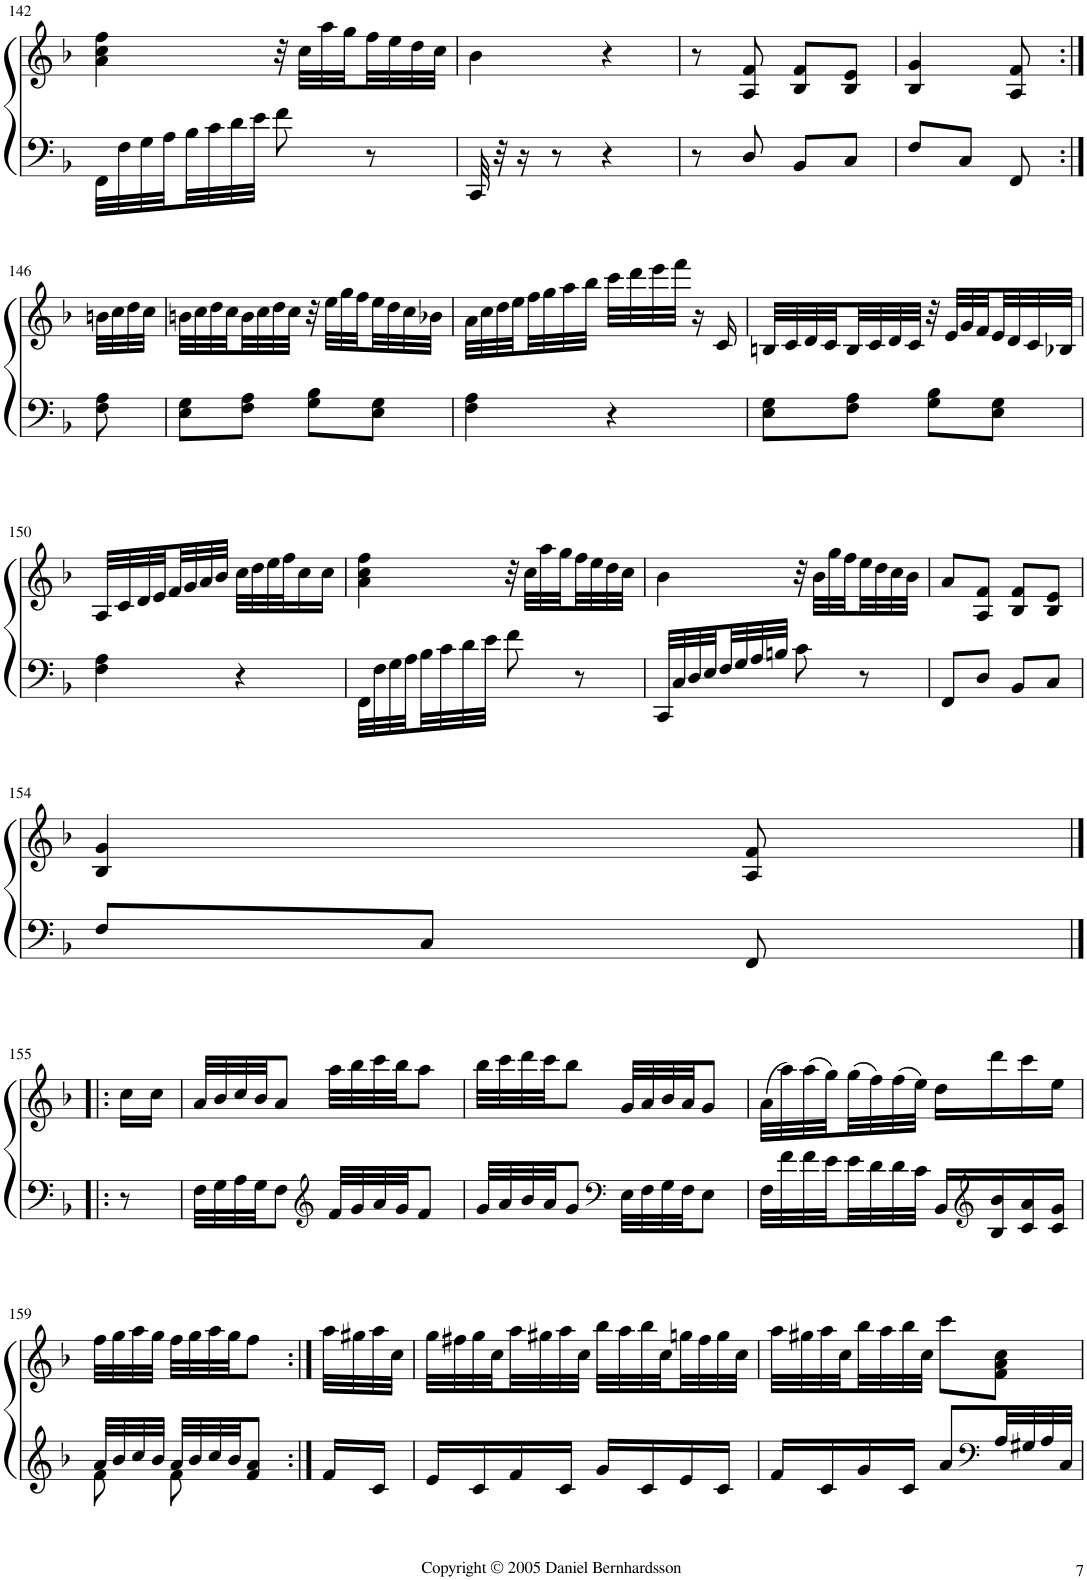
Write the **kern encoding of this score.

**kern	**kern
*part1	*part1
*staff2	*staff1
*I"Piano	*
*I'Pno.	*
!!LO:PB:g=z
*clefF4	*clefG2
*k[b-]	*k[b-]
*F:	*F:
*M2/4	*M2/4
=142	=142
32FF\LLL	4a\ 4cc\ 4ff\
32F\	.
32G\	.
32A\	.
32B-\	.
32c\	.
32d\	.
32e\JJJ	.
8f\	32r
.	32cc\LLL
.	32aa\
.	32gg\
8r	32ff\
.	32ee\
.	32dd\
.	32cc\JJJ
=143	=143
32CC/	4b-\
32r	.
16r	.
8r	.
4r	4r
=144	=144
8r	8r
8D/	8A/ 8f/
8BB-/L	8B-/ 8f/L
8C/J	8B-/ 8e/J
=145	=145
8F/L	4B-/ 4g/
8C/J	.
8FF/	8A/ 8f/
!!LO:LB:g=z
=146:|!	=146:|!
8F\ 8A\	32bn\LLL
.	32cc\
.	32dd\
.	32cc\JJJ
=147	=147
8E\ 8G\L	32bn\LLL
.	32cc\
.	32dd\
.	32cc\
8F\ 8A\J	32b\
.	32cc\
.	32dd\
.	32cc\JJJ
8G\ 8B-\L	32r
.	32ee\LLL
.	32gg\
.	32ff\
8E\ 8G\J	32ee\
.	32dd\
.	32cc\
.	32b-X\JJJ
=148	=148
4F\ 4A\	32a\LLL
.	32cc\
.	32dd\
.	32ee\
.	32ff\
.	32gg\
.	32aa\
.	32bb-\JJJ
4r	32ccc\LLL
.	32ddd\
.	32eee\
.	32fff\JJJ
.	16r
.	16c/
=149	=149
8E\ 8G\L	32Bn/LLL
.	32c/
.	32d/
.	32c/
8F\ 8A\J	32B/
.	32c/
.	32d/
.	32c/JJJ
8G\ 8B-\L	32r
.	32e/LLL
.	32g/
.	32f/
8E\ 8G\J	32e/
.	32d/
.	32c/
.	32B-X/JJJ
!!LO:LB:g=z
=150	=150
4F\ 4A\	32A/LLL
.	32c/
.	32d/
.	32e/
.	32f/
.	32g/
.	32a/
.	32b-/JJJ
4r	32cc\LLL
.	32dd\
.	32ee\
.	32ff\J
.	16cc\
.	16cc\JJ
=151	=151
32FF\LLL	4a\ 4cc\ 4ff\
32F\	.
32G\	.
32A\	.
32B-\	.
32c\	.
32d\	.
32e\JJJ	.
8f\	32r
.	32cc\LLL
.	32aa\
.	32gg\
8r	32ff\
.	32ee\
.	32dd\
.	32cc\JJJ
=152	=152
32CC/LLL	4b-\
32C/	.
32D/	.
32E/	.
32F/	.
32G/	.
32A/	.
32Bn/JJJ	.
8c\	32r
.	32b-\LLL
.	32gg\
.	32ff\
8r	32ee\
.	32dd\
.	32cc\
.	32b-\JJJ
=153	=153
8FF/L	8a/L
8D/J	8A/ 8f/J
8BB-/L	8B-/ 8f/L
8C/J	8B-/ 8e/J
!!LO:LB:g=z
=154	=154
8F/L	4B-/ 4g/
8C/J	.
8FF/	8A/ 8f/
!!LO:LB:g=z
=155|!:	=155|!:
8r	16cc\LL
.	16cc\JJ
=156	=156
32F\LLL	32a/LLL
32G\	32b-/
32A\	32cc/
32G\JJ	32b-/JJ
8F\J	8a/J
*clefG2	*
32f/LLL	32aa\LLL
32g/	32bb-\
32a/	32ccc\
32g/JJ	32bb-\JJ
8f/J	8aa\J
=157	=157
32g/LLL	32bb-\LLL
32a/	32ccc\
32b-/	32ddd\
32a/JJ	32ccc\JJ
8g/J	8bb-\J
*clefF4	*
32E\LLL	32g/LLL
32F\	32a/
32G\	32b-/
32F\JJ	32a/JJ
8E\J	8g/J
=158	=158
32F\LLL	(32a\LLL
32f\	32aa\)
32f\	(32aa\
32e\	32gg\)
32e\	(32gg\
32d\	32ff\)
32d\	(32ff\
32c\JJJ	32ee\JJJ)
16BB-/LL	16dd\LL
*clefG2	*
16B-/ 16b-/	16ddd\
16c/ 16a/	16ccc\
16c/ 16g/JJ	16ee\JJ
!!LO:LB:g=z
=159	=159
*^	*
32a/LLL	8f\	32ff\LLL
32b-/	.	32gg\
32cc/	.	32aa\
32b-/JJJ	.	32gg\JJJ
32a/LLL	8f\	32ff\LLL
32b-/	.	32gg\
32cc/	.	32aa\
32b-/JJ	.	32gg\JJ
8f/ 8a/J	8ryy	8ff\J
*v	*v	*
=160:|!	=160:|!
16f/LL	32aa\LLL
.	32gg#X\
16c/JJ	32aa\
.	32cc\JJJ
=161	=161
16e/LL	32gg\LLL
.	32ff#X\
16c/	32gg\
.	32cc\
16f/	32aa\
.	32gg#X\
16c/JJ	32aa\
.	32cc\JJJ
16g/LL	32bb-\LLL
.	32aa\
16c/	32bb-\
.	32cc\
16e/	32ggn\
.	32ff#\
16c/JJ	32gg\
.	32cc\JJJ
=162	=162
16f/LL	32aa\LLL
.	32gg#X\
16c/	32aa\
.	32cc\
16g/	32bb-\
.	32aa\
16c/JJ	32bb-\
.	32cc\JJJ
8a/L	8ccc\L
*clefF4	*
32A/LL	8f\ 8a\ 8cc\J
32G#X/	.
32A/	.
32C/JJJ	.
=	=
*-	*-
